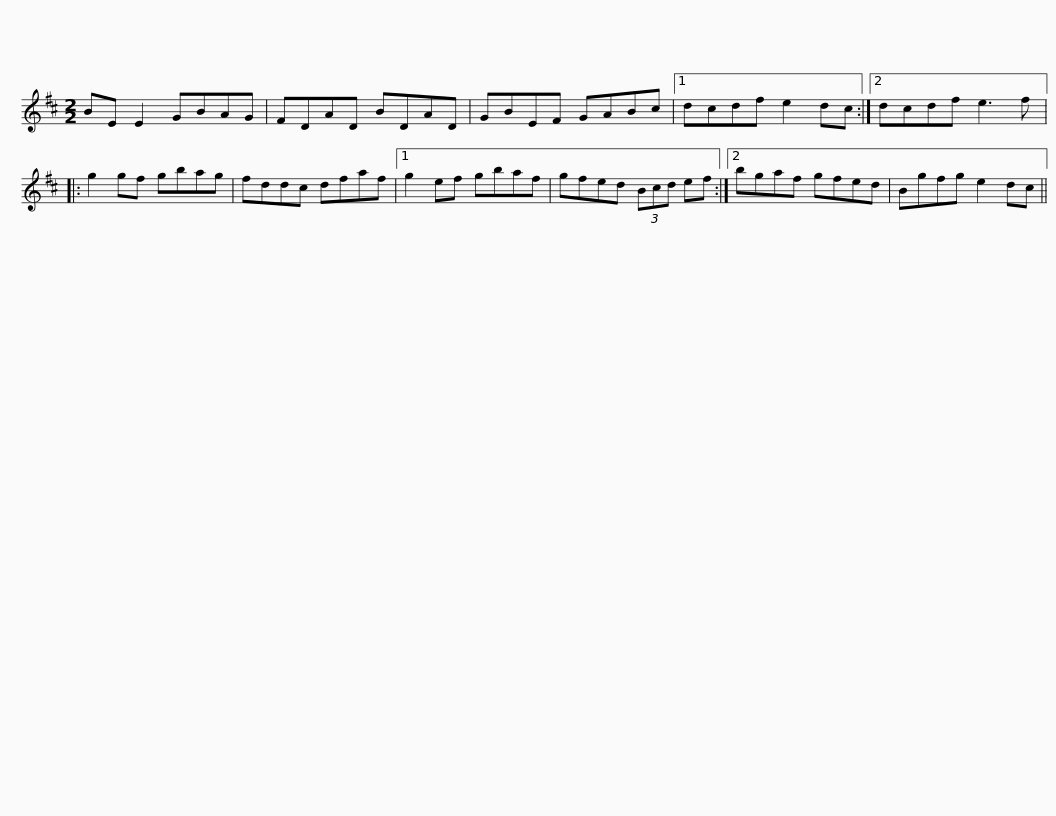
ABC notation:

X:1
L:1/8
M:2/2
I:linebreak $
K:D
V:1 treble
V:1
 BE E2 GBAG | FDAD BDAD | GBEF GABc |1 dcdf e2 dc :|2 dcdf e3 f |:$ %5
 g2 gf gbag | fddc dfaf |1 g2 ef gbaf | gfed (3Bcd ef :|2 bgaf gfed |$ %10
 Bgfg e2 dc || %11
